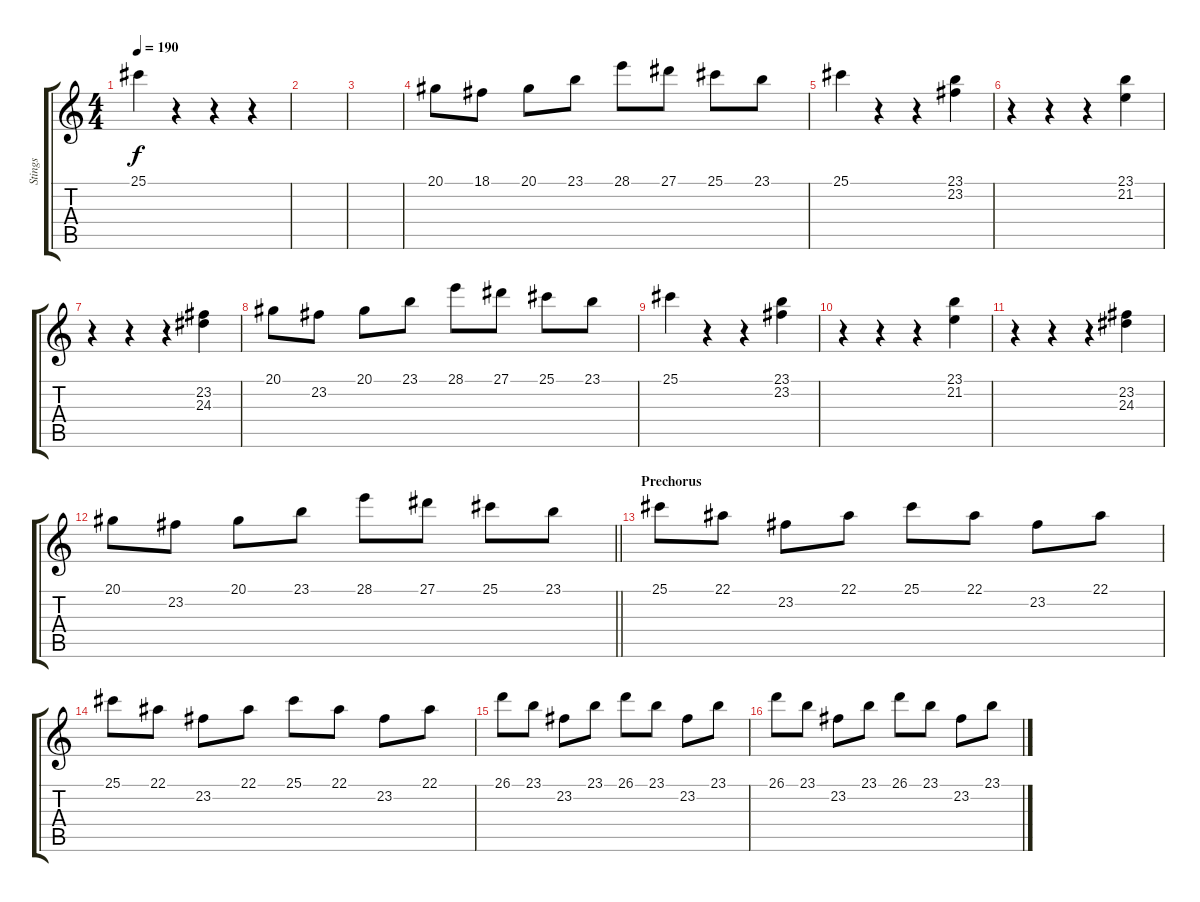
\track ("Stings" "Stings") {instrument stringensemble1}
\staff {score tabs}
\tuning (C4 G3 Eb3 Bb2 F2 C2) {hide}
\ts (4 4)
\tempo 190
\clef g2
\ks c
25.1.4{dy f} r.4 r.4 r.4 |
|
|
20.1.8 18.1.8 20.1.8 23.1.8 28.1.8 27.1.8 25.1.8 23.1.8 |
25.1.4 r.4 r.4 (23.1 23.2).4 |
r.4 r.4 r.4 (23.1 21.2).4 |
r.4 r.4 r.4 (23.2 24.3).4 |
20.1.8 23.2.8 20.1.8 23.1.8 28.1.8 27.1.8 25.1.8 23.1.8 |
25.1.4 r.4 r.4 (23.1 23.2).4 |
r.4 r.4 r.4 (23.1 21.2).4 |
r.4 r.4 r.4 (23.2 24.3).4 |
\barLineRight lightlight
20.1.8 23.2.8 20.1.8 23.1.8 28.1.8 27.1.8 25.1.8 23.1.8 |
\section ("" "Prechorus")
25.1.8 22.1.8 23.2.8 22.1.8 25.1.8 22.1.8 23.2.8 22.1.8 |
25.1.8 22.1.8 23.2.8 22.1.8 25.1.8 22.1.8 23.2.8 22.1.8 |
26.1.8 23.1.8 23.2.8 23.1.8 26.1.8 23.1.8 23.2.8 23.1.8 |
26.1.8 23.1.8 23.2.8 23.1.8 26.1.8 23.1.8 23.2.8 23.1.8
